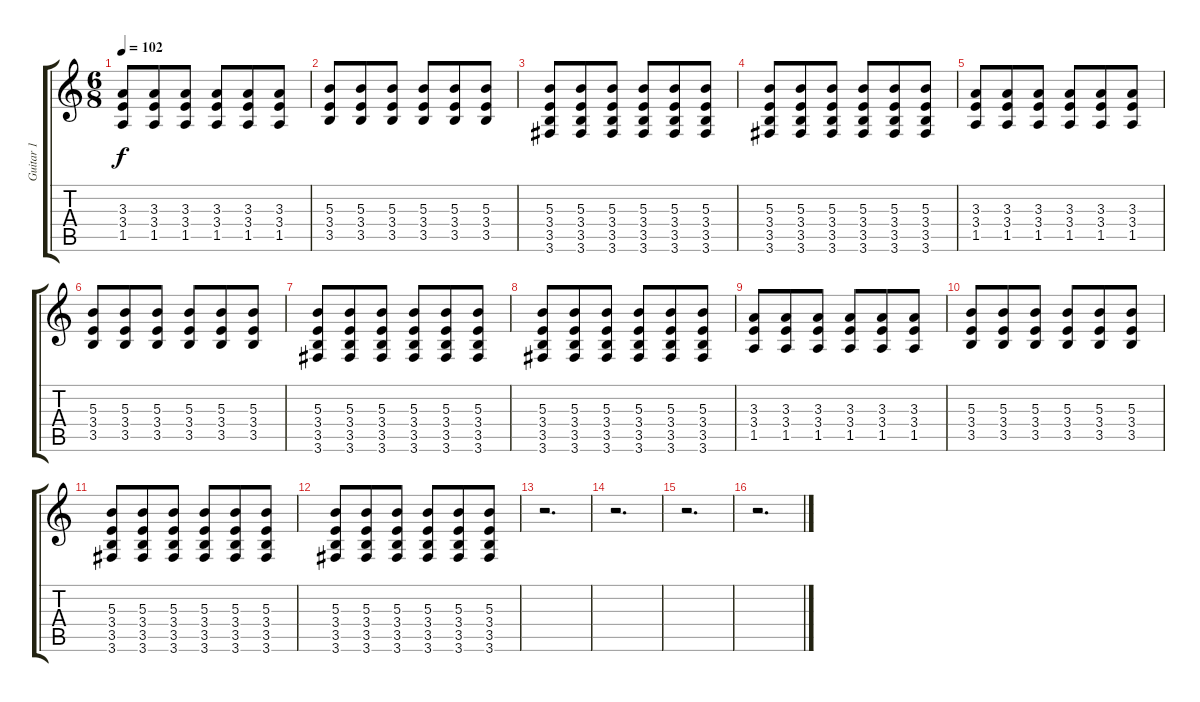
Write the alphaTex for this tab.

\track ("Guitar 1" "Guitar 1") {instrument distortionguitar}
\staff {score tabs}
\tuning (Eb4 Bb3 Gb3 Db3 Ab2 Eb2) {hide}
\ts (6 8)
\tempo 102
\clef g2
\ks c
(3.3 3.4 1.5).8{dy f} (3.3 3.4 1.5).8 (3.3 3.4 1.5).8 (3.3 3.4 1.5).8 (3.3 3.4 1.5).8 (3.3 3.4 1.5).8 |
(5.3 3.4 3.5).8 (5.3 3.4 3.5).8 (5.3 3.4 3.5).8 (5.3 3.4 3.5).8 (5.3 3.4 3.5).8 (5.3 3.4 3.5).8 |
(5.3 3.4 3.5 3.6).8 (5.3 3.4 3.5 3.6).8 (5.3 3.4 3.5 3.6).8 (5.3 3.4 3.5 3.6).8 (5.3 3.4 3.5 3.6).8 (5.3 3.4 3.5 3.6).8 |
(5.3 3.4 3.5 3.6).8 (5.3 3.4 3.5 3.6).8 (5.3 3.4 3.5 3.6).8 (5.3 3.4 3.5 3.6).8 (5.3 3.4 3.5 3.6).8 (5.3 3.4 3.5 3.6).8 |
(3.3 3.4 1.5).8 (3.3 3.4 1.5).8 (3.3 3.4 1.5).8 (3.3 3.4 1.5).8 (3.3 3.4 1.5).8 (3.3 3.4 1.5).8 |
(5.3 3.4 3.5).8 (5.3 3.4 3.5).8 (5.3 3.4 3.5).8 (5.3 3.4 3.5).8 (5.3 3.4 3.5).8 (5.3 3.4 3.5).8 |
(5.3 3.4 3.5 3.6).8 (5.3 3.4 3.5 3.6).8 (5.3 3.4 3.5 3.6).8 (5.3 3.4 3.5 3.6).8 (5.3 3.4 3.5 3.6).8 (5.3 3.4 3.5 3.6).8 |
(5.3 3.4 3.5 3.6).8 (5.3 3.4 3.5 3.6).8 (5.3 3.4 3.5 3.6).8 (5.3 3.4 3.5 3.6).8 (5.3 3.4 3.5 3.6).8 (5.3 3.4 3.5 3.6).8 |
(3.3 3.4 1.5).8 (3.3 3.4 1.5).8 (3.3 3.4 1.5).8 (3.3 3.4 1.5).8 (3.3 3.4 1.5).8 (3.3 3.4 1.5).8 |
(5.3 3.4 3.5).8 (5.3 3.4 3.5).8 (5.3 3.4 3.5).8 (5.3 3.4 3.5).8 (5.3 3.4 3.5).8 (5.3 3.4 3.5).8 |
(5.3 3.4 3.5 3.6).8 (5.3 3.4 3.5 3.6).8 (5.3 3.4 3.5 3.6).8 (5.3 3.4 3.5 3.6).8 (5.3 3.4 3.5 3.6).8 (5.3 3.4 3.5 3.6).8 |
(5.3 3.4 3.5 3.6).8 (5.3 3.4 3.5 3.6).8 (5.3 3.4 3.5 3.6).8 (5.3 3.4 3.5 3.6).8 (5.3 3.4 3.5 3.6).8 (5.3 3.4 3.5 3.6).8 |
r.2{d} |
r.2{d} |
r.2{d} |
r.2{d}
